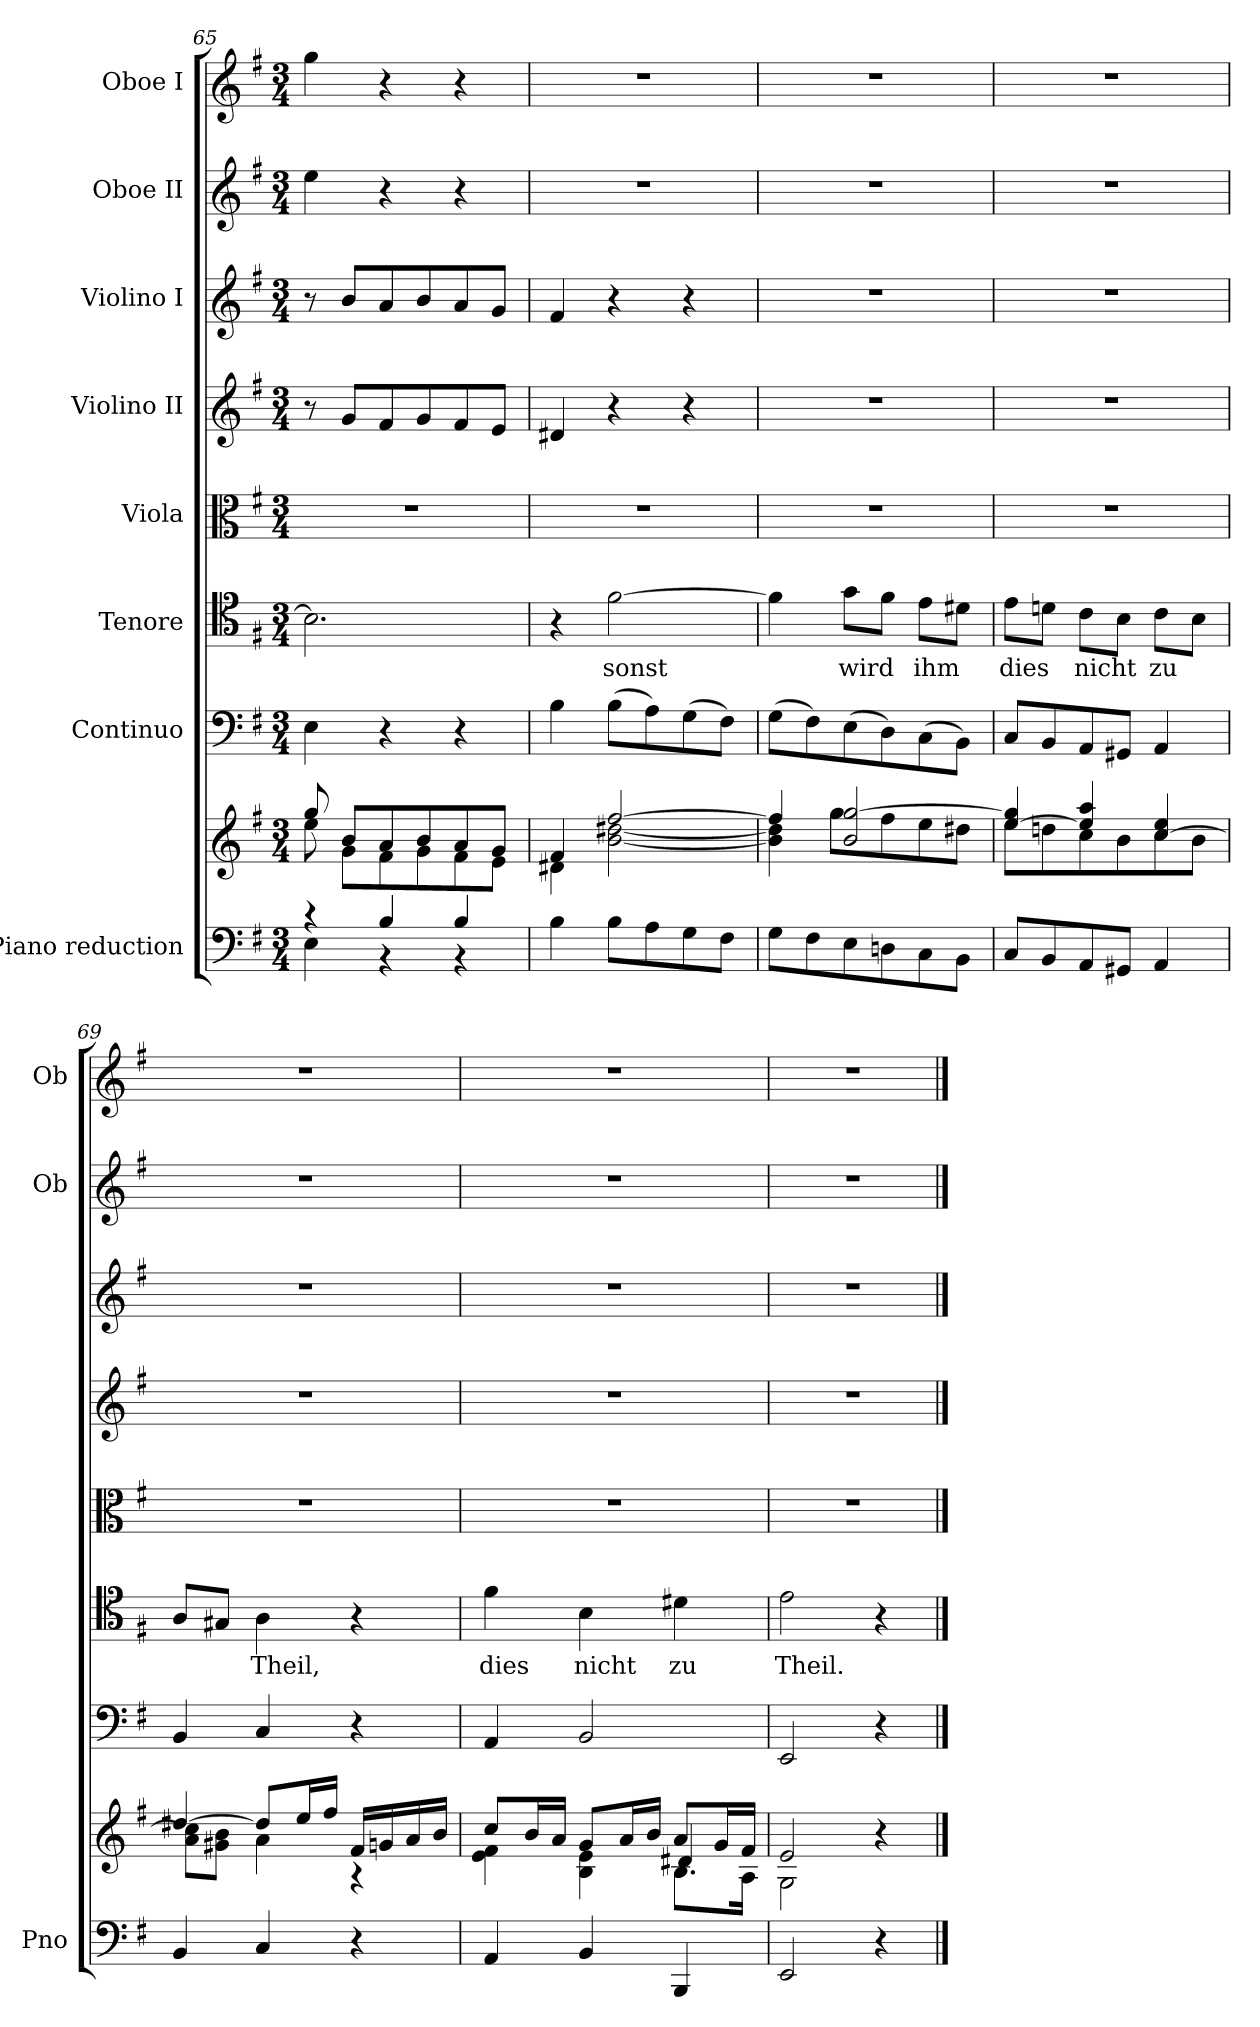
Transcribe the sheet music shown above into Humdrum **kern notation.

**kern	**kern	**kern	**kern	**text	**kern	**kern	**kern	**kern	**kern
*part8	*part8	*part7	*part6	*part6	*part5	*part4	*part3	*part2	*part1
*staff9	*staff8	*staff7	*staff6	*staff6	*staff5	*staff4	*staff3	*staff2	*staff1
*I"Piano reduction	*	*I"Continuo	*I"Tenore	*	*I"Viola	*I"Violino II	*I"Violino I	*I"Oboe II	*I"Oboe I
*I'Pno	*	*	*	*	*	*	*	*I'Ob	*I'Ob
!!LO:PB:g=z
*clefF4	*clefG2	*clefF4	*clefC4	*	*clefC3	*clefG2	*clefG2	*clefG2	*clefG2
*k[f#]	*k[f#]	*k[f#]	*k[f#]	*	*k[f#]	*k[f#]	*k[f#]	*k[f#]	*k[f#]
*M3/4	*M3/4	*M3/4	*M3/4	*	*M3/4	*M3/4	*M3/4	*M3/4	*M3/4
=65	=65	=65	=65	=65	=65	=65	=65	=65	=65
*^	*^	*	*	*	*	*	*	*	*
4r	4E\	8gg/	8ee\	4E\	2.B\]	.	2.r	8r	8r	4ee\	4gg\
.	.	8b/L	8g\L	.	.	.	.	8g/L	8b/L	.	.
4B/	4r	8a/	8f#\	4r	.	.	.	8f#/	8a/	4r	4r
.	.	8b/	8g\	.	.	.	.	8g/	8b/	.	.
4B/	4r	8a/	8f#\	4r	.	.	.	8f#/	8a/	4r	4r
.	.	8g/J	8e\J	.	.	.	.	8e/J	8g/J	.	.
*v	*v	*	*	*	*	*	*	*	*	*	*
!!LO:PB:g=z
=66	=66	=66	=66	=66	=66	=66	=66	=66	=66	=66
4B\	4f#/	4d#X\	4B\	4r	.	2.r	4d#X/	4f#/	2.r	2.r
!	!	!	!	!	!LO:LY:b	!	!	!	!	!
8B\L	[2ff#/	[2b\ [2dd#X\	(8B\L	[2f#\	sonst	.	4r	4r	.	.
8A\	.	.	8A\)	.	.	.	.	.	.	.
8G\	.	.	(8G\	.	.	.	4r	4r	.	.
8F#\J	.	.	8F#\J)	.	.	.	.	.	.	.
=67	=67	=67	=67	=67	=67	=67	=67	=67	=67	=67
8G\L	4ff#/]	4b\] 4dd#\]	(8G\L	4f#\]	.	2.r	2.r	2.r	2.r	2.r
8F#\	.	.	8F#\)	.	.	.	.	.	.	.
!	!	!	!	!	!LO:LY:b	!	!	!	!	!
8E\	2b/ [2gg/	8gg\L	(8E\	8g\L	wird	.	.	.	.	.
8Dn\	.	8ff#\	8D\)	8f#\J	.	.	.	.	.	.
!	!	!	!	!	!LO:LY:b	!	!	!	!	!
8C\	.	8ee\	(8C\	8e\L	ihm	.	.	.	.	.
8BB\J	.	8dd#X\J	8BB\J)	8d#X\J	.	.	.	.	.	.
=68	=68	=68	=68	=68	=68	=68	=68	=68	=68	=68
!	!	!	!	!	!LO:LY:b	!	!	!	!	!
8C/L	[4ee/ 4gg/]	8ee\L	8C/L	8e\L	dies	2.r	2.r	2.r	2.r	2.r
8BB/	.	8ddn\	8BB/	8dn\J	.	.	.	.	.	.
!	!	!	!	!	!LO:LY:b	!	!	!	!	!
8AA/	4ee/] 4aa/	8cc\	8AA/	8c\L	nicht	.	.	.	.	.
8GG#X/J	.	8b\	8GG#X/J	8B\J	.	.	.	.	.	.
!	!	!	!	!	!LO:LY:b	!	!	!	!	!
4AA/	[4cc/ 4ee/	8cc\	4AA/	8c\L	zu	.	.	.	.	.
.	.	8b\J	.	8B\J	.	.	.	.	.	.
=69	=69	=69	=69	=69	=69	=69	=69	=69	=69	=69
4BB/	[4dd#X/	8a\ 8cc\]L	4BB/	8A/L	.	2.r	2.r	2.r	2.r	2.r
.	.	8g#X\ 8b\J	.	8G#X/J	.	.	.	.	.	.
!	!	!	!	!	!LO:LY:b	!	!	!	!	!
4C/	8dd#/L]	4a\	4C/	4A\	Theil,	.	.	.	.	.
.	16ee/L	.	.	.	.	.	.	.	.	.
.	16ff#/JJ	.	.	.	.	.	.	.	.	.
4r	16f#/LL	4r	4r	4r	.	.	.	.	.	.
.	16gn/	.	.	.	.	.	.	.	.	.
.	16a/	.	.	.	.	.	.	.	.	.
.	16b/JJ	.	.	.	.	.	.	.	.	.
=70	=70	=70	=70	=70	=70	=70	=70	=70	=70	=70
*	*	*^	*	*	*	*	*	*	*	*
!	!	!	!	!	!	!LO:LY:b	!	!	!	!	!
4AA/	8cc/L	4e\ 4f#\	2ryy	4AA/	4f#\	dies	2.r	2.r	2.r	2.r	2.r
.	16b/L	.	.	.	.	.	.	.	.	.	.
.	16a/JJ	.	.	.	.	.	.	.	.	.	.
!	!	!	!	!	!	!LO:LY:b	!	!	!	!	!
4BB/	8g/L	4B\ 4e\	.	2BB/	4B\	nicht	.	.	.	.	.
.	16a/L	.	.	.	.	.	.	.	.	.	.
.	16b/JJ	.	.	.	.	.	.	.	.	.	.
!	!	!	!	!	!	!LO:LY:b	!	!	!	!	!
4BBB/	8a/L	8.B\L	4d#X/	.	4d#X\	zu	.	.	.	.	.
.	16g/L	.	.	.	.	.	.	.	.	.	.
.	16f#/JJ	16A\Jk	.	.	.	.	.	.	.	.	.
*	*	*v	*v	*	*	*	*	*	*	*	*
=71	=71	=71	=71	=71	=71	=71	=71	=71	=71	=71
!	!	!	!	!	!LO:LY:b	!	!	!	!	!
2EE/	2e/	2G\	2EE/	2e\	Theil.	2.r	2.r	2.r	2.r	2.r
4r	4r	4ryy	4r	4r	.	.	.	.	.	.
*	*v	*v	*	*	*	*	*	*	*	*
==	==	==	==	==	==	==	==	==	==
*-	*-	*-	*-	*-	*-	*-	*-	*-	*-
